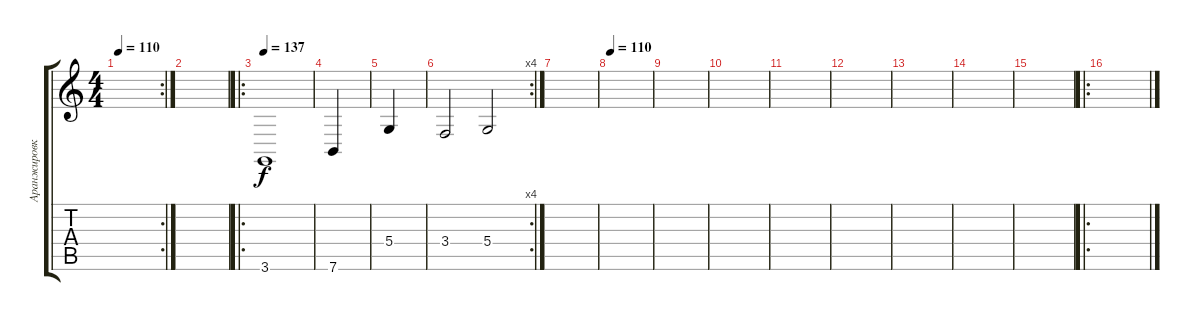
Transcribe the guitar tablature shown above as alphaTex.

\track ("Аранжировка" "Аранжировк") {instrument stringensemble1}
\staff {score tabs}
\tuning (E4 B3 G3 D3 A2 E2) {hide}
\rc 2
\ts (4 4)
\tempo 110
\clef g2
\ks c
|
|
\ro
\tempo 137
3.6.1 |
7.6.4 |
5.4.4 |
\rc 4
3.4.2 5.4.2 |
|
\tempo 110
|
|
|
|
|
|
|
|
\ro
